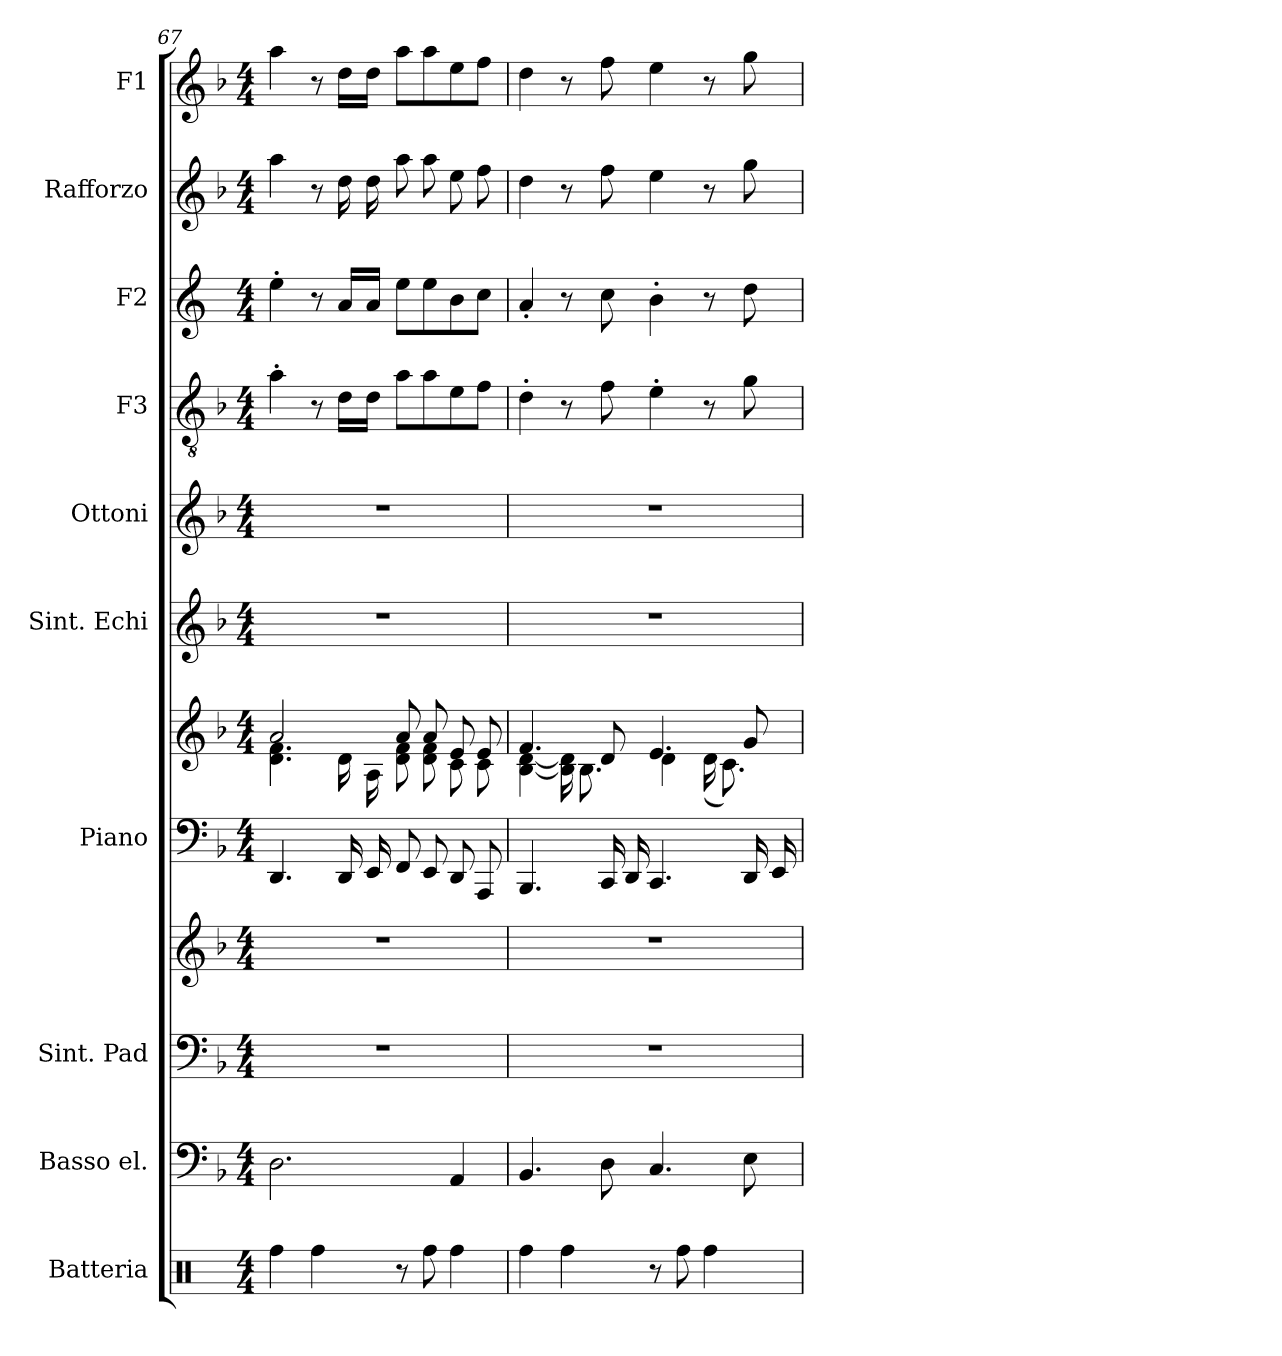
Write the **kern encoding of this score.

**kern	**kern	**kern	**kern	**kern	**kern	**kern	**kern	**kern	**kern	**kern	**kern
*part10	*part9	*part8	*part8	*part7	*part7	*part6	*part5	*part4	*part3	*part2	*part1
*staff12	*staff11	*staff10	*staff9	*staff8	*staff7	*staff6	*staff5	*staff4	*staff3	*staff2	*staff1
*I"Batteria	*I"Basso el.	*I"Sint. Pad	*	*I"Piano	*	*I"Sint. Echi	*I"Ottoni	*I"F3	*I"F2	*I"Rafforzo	*I"F1
*I'Bat	*I'B.el	*I'SintP	*	*	*	*I'SintE	*I'Ott	*I'F3	*I'F2	*I'Rfz	*I'F1
*clefX	*clefF4	*clefF4	*clefG2	*clefF4	*clefG2	*clefG2	*clefG2	*clefGv2	*clefG2	*clefG2	*clefG2
*	*ITrd7c12	*	*	*	*	*	*	*	*ITrd4c7	*ITrd7c12	*ITrd7c12
*k[]	*k[b-]	*k[b-]	*k[b-]	*k[b-]	*k[b-]	*k[b-]	*k[b-]	*k[b-]	*k[b-]	*k[b-]	*k[b-]
*M4/4	*M4/4	*M4/4	*M4/4	*M4/4	*M4/4	*M4/4	*M4/4	*M4/4	*M4/4	*M4/4	*M4/4
=67	=67	=67	=67	=67	=67	=67	=67	=67	=67	=67	=67
*	*	*	*	*	*^	*	*	*	*	*	*
4Rff\	2.DD\	1r	1r	4.DD/	2a/	4.d\ 4.f\	1r	1r	4a'\	4a'\	4a\	4a\
4Rff\	.	.	.	.	.	.	.	.	8r	8r	8r	8r
.	.	.	.	16DD/	.	16d\	.	.	16d\LL	16d/LL	16d\	16d\LL
.	.	.	.	16EE/	.	16A\	.	.	16d\JJ	16d/JJ	16d\	16d\JJ
8r	.	.	.	8FF/	8a/	8d\ 8f\	.	.	8a\L	8a\L	8a\	8a\L
8Rff\	.	.	.	8EE/	8a/	8d\ 8f\	.	.	8a\	8a\	8a\	8a\
4Rff\	4AAA/	.	.	8DD/	8e/	8c\	.	.	8e\	8e\	8e\	8e\
.	.	.	.	8AAA/	8e/	8c\	.	.	8f\J	8f\J	8f\	8f\J
=68	=68	=68	=68	=68	=68	=68	=68	=68	=68	=68	=68	=68
4Rff\	4.BBB-/	1r	1r	4.BBB-/	4.f/	[4B-\ [4d\	1r	1r	4d'\	4d'/	4d\	4d\
4Rff\	.	.	.	.	.	16B-\] 16d\]	.	.	8r	8r	8r	8r
.	.	.	.	.	.	8.B-\	.	.	.	.	.	.
.	8DD\	.	.	16CC/	8d/	.	.	.	8f\	8f\	8f\	8f\
.	.	.	.	16DD/	.	.	.	.	.	.	.	.
8r	4.CC/	.	.	4.CC/	4.e/	4d\	.	.	4e'\	4e'\	4e\	4e\
8Rff\	.	.	.	.	.	.	.	.	.	.	.	.
4Rff\	.	.	.	.	.	(16d\	.	.	8r	8r	8r	8r
.	.	.	.	.	.	8.c\)	.	.	.	.	.	.
.	8EE\	.	.	16DD/	8g/	.	.	.	8g\	8g\	8g\	8g\
.	.	.	.	16EE/	.	.	.	.	.	.	.	.
*	*	*	*	*	*v	*v	*	*	*	*	*	*
=	=	=	=	=	=	=	=	=	=	=	=
*-	*-	*-	*-	*-	*-	*-	*-	*-	*-	*-	*-
